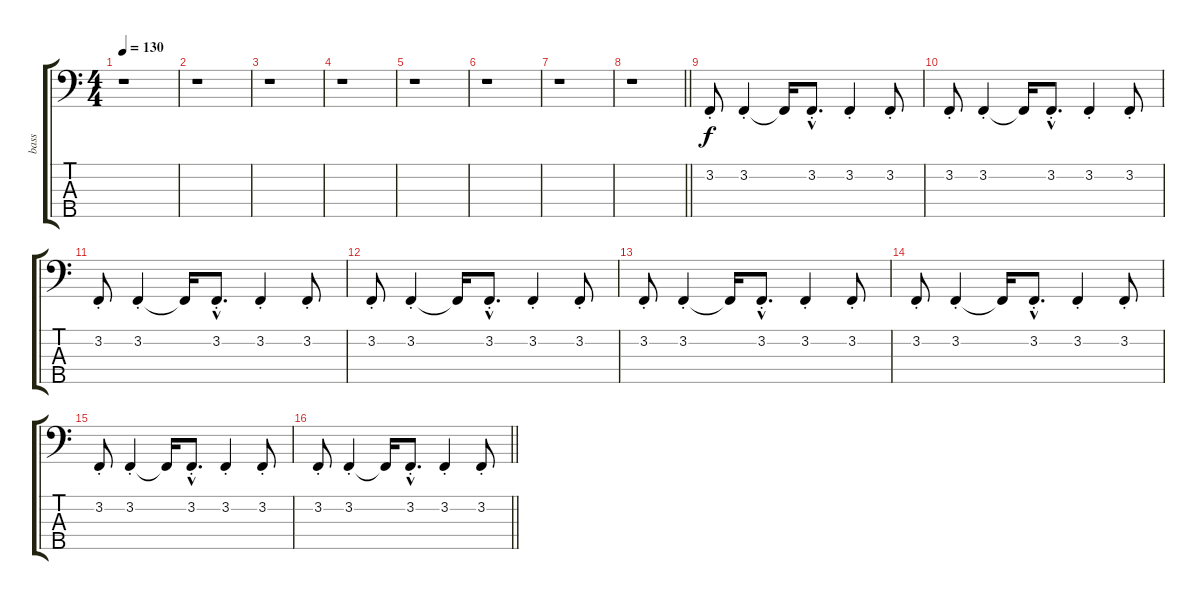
\track ("bass" "bass") {instrument lead1square}
\staff {score tabs}
\tuning (G2 D2 A1 E1 B0) {hide}
\ts (4 4)
\tempo 130
\clef f4
\ks c
r.1{dy f instrument lead1square} |
r.1 |
r.1 |
r.1 |
r.1 |
r.1 |
r.1 |
\barLineRight lightlight
r.1 |
3.2{st}.8 3.2{st}.4 3.2{t}.16 3.2{hac st}.8{d} 3.2{st}.4 3.2{st}.8 |
3.2{st}.8 3.2{st}.4 3.2{t}.16 3.2{hac st}.8{d} 3.2{st}.4 3.2{st}.8 |
3.2{st}.8 3.2{st}.4 3.2{t}.16 3.2{hac st}.8{d} 3.2{st}.4 3.2{st}.8 |
3.2{st}.8 3.2{st}.4 3.2{t}.16 3.2{hac st}.8{d} 3.2{st}.4 3.2{st}.8 |
3.2{st}.8 3.2{st}.4 3.2{t}.16 3.2{hac st}.8{d} 3.2{st}.4 3.2{st}.8 |
3.2{st}.8 3.2{st}.4 3.2{t}.16 3.2{hac st}.8{d} 3.2{st}.4 3.2{st}.8 |
3.2{st}.8 3.2{st}.4 3.2{t}.16 3.2{hac st}.8{d} 3.2{st}.4 3.2{st}.8 |
\barLineRight lightlight
3.2{st}.8 3.2{st}.4 3.2{t}.16 3.2{hac st}.8{d} 3.2{st}.4 3.2{st}.8
